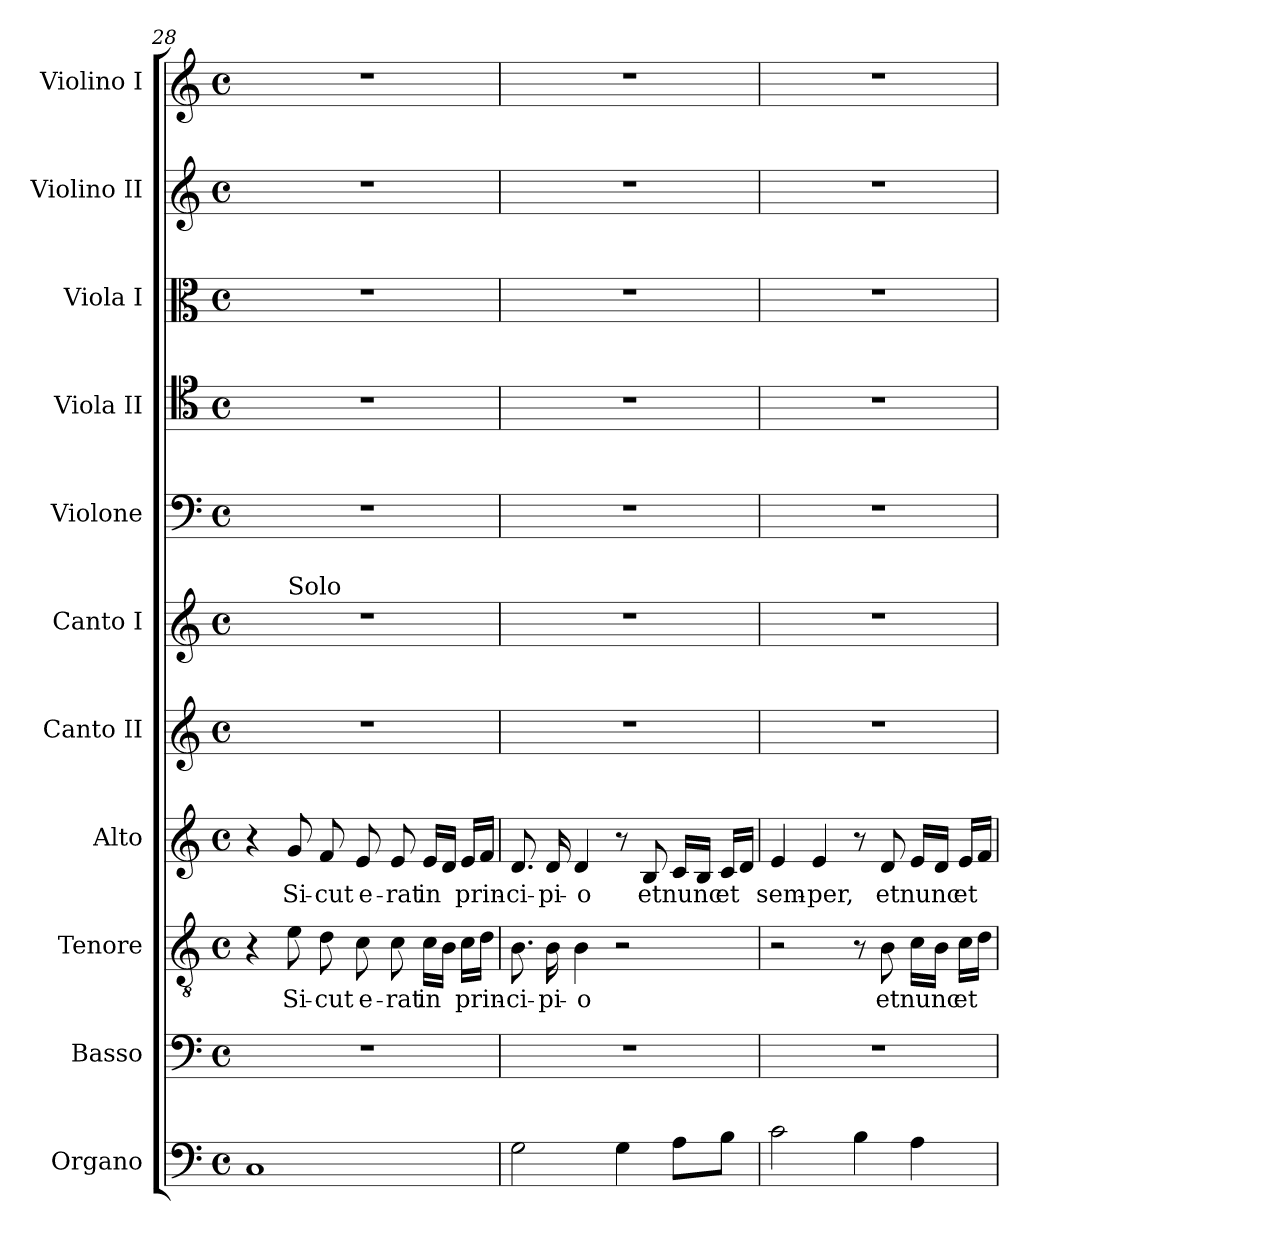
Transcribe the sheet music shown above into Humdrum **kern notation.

**kern	**kern	**kern	**text	**kern	**text	**kern	**kern	**kern	**kern	**kern	**kern	**kern
*part11	*part10	*part9	*part9	*part8	*part8	*part7	*part6	*part5	*part4	*part3	*part2	*part1
*staff11	*staff10	*staff9	*staff9	*staff8	*staff8	*staff7	*staff6	*staff5	*staff4	*staff3	*staff2	*staff1
*I"Organo	*I"Basso	*I"Tenore	*	*I"Alto	*	*I"Canto II	*I"Canto I	*I"Violone	*I"Viola II	*I"Viola I	*I"Violino II	*I"Violino I
*I'Org.	*I'B.	*I'T.	*	*I'A.	*	*I'C. II	*I'C. I	*I'Vne.	*I'Vla. II	*I'Vla. I	*I'Vl. II	*I'Vl. I
*clefF4	*clefF4	*clefGv2	*	*clefG2	*	*clefG2	*clefG2	*clefF4	*clefC4	*clefC3	*clefG2	*clefG2
*	*	*ITrd7c12	*	*	*	*	*	*	*	*	*	*
*k[]	*k[]	*k[]	*	*k[]	*	*k[]	*k[]	*k[]	*k[]	*k[]	*k[]	*k[]
*C:	*C:	*C:	*	*C:	*	*C:	*C:	*C:	*C:	*C:	*C:	*C:
*M4/4	*M4/4	*M4/4	*	*M4/4	*	*M4/4	*M4/4	*M4/4	*M4/4	*M4/4	*M4/4	*M4/4
*met(c)	*met(c)	*met(c)	*	*met(c)	*	*met(c)	*met(c)	*met(c)	*met(c)	*met(c)	*met(c)	*met(c)
=28	=28	=28	=28	=28	=28	=28	=28	=28	=28	=28	=28	=28
*	*	*	*	*	*	*	*^	*	*	*	*	*
1Ci	1r	4r	.	4r	.	1r	1r	4ryy	1r	1r	1r	1r	1r
!	!	!	!LO:LY:b:color=#000000	!	!	!	!	!	!	!	!	!	!
!	!	!	!	!	!	!	!	!LO:TX:a:t=Solo	!	!	!	!	!
!	!	!	!	!	!LO:LY:b:color=#000000	!	!	!	!	!	!	!	!
.	.	8Ei\	Si-	8gi/	Si-	.	.	2.ryy	.	.	.	.	.
!	!	!	!LO:LY:b:color=#000000	!	!	!	!	!	!	!	!	!	!
!	!	!	!	!	!LO:LY:b:color=#000000	!	!	!	!	!	!	!	!
.	.	8Di\	-cut	8fi/	-cut	.	.	.	.	.	.	.	.
!	!	!	!LO:LY:b:color=#000000	!	!	!	!	!	!	!	!	!	!
!	!	!	!	!	!LO:LY:b:color=#000000	!	!	!	!	!	!	!	!
.	.	8Ci\	e-	8ei/	e-	.	.	.	.	.	.	.	.
!	!	!	!LO:LY:b:color=#000000	!	!	!	!	!	!	!	!	!	!
!	!	!	!	!	!LO:LY:b:color=#000000	!	!	!	!	!	!	!	!
.	.	8Ci\	-rat	8ei/	-rat	.	.	.	.	.	.	.	.
!	!	!	!LO:LY:b:color=#000000	!	!	!	!	!	!	!	!	!	!
!	!	!	!	!	!LO:LY:b:color=#000000	!	!	!	!	!	!	!	!
.	.	16Ci\LL	in	16ei/LL	in	.	.	.	.	.	.	.	.
.	.	16BBi\JJ	.	16di/JJ	.	.	.	.	.	.	.	.	.
!	!	!	!LO:LY:b:color=#000000	!	!	!	!	!	!	!	!	!	!
!	!	!	!	!	!LO:LY:b:color=#000000	!	!	!	!	!	!	!	!
.	.	16Ci\LL	prin-	16ei/LL	prin-	.	.	.	.	.	.	.	.
.	.	16Di\JJ	.	16fi/JJ	.	.	.	.	.	.	.	.	.
*	*	*	*	*	*	*	*v	*v	*	*	*	*	*
=29	=29	=29	=29	=29	=29	=29	=29	=29	=29	=29	=29	=29
*	*	*	*	*	*	*	*^	*	*	*	*	*
!	!	!	!LO:LY:b:color=#000000	!	!	!	!	!	!	!	!	!	!
*	*	*	*	*	*	*	*v	*v	*	*	*	*	*
*	*	*	*	*	*	*	*^	*	*	*	*	*
!	!	!	!	!	!LO:LY:b:color=#000000	!	!	!	!	!	!	!	!
*	*	*	*	*	*	*	*v	*v	*	*	*	*	*
2Gi\	1r	8.BBi\	-ci-	8.di/	-ci-	1r	1r	1r	1r	1r	1r	1r
!	!	!	!LO:LY:b:color=#000000	!	!	!	!	!	!	!	!	!
!	!	!	!	!	!LO:LY:b:color=#000000	!	!	!	!	!	!	!
.	.	16BBi\	-pi-	16di/	-pi-	.	.	.	.	.	.	.
!	!	!	!LO:LY:b:color=#000000	!	!	!	!	!	!	!	!	!
!	!	!	!	!	!LO:LY:b:color=#000000	!	!	!	!	!	!	!
.	.	4BBi\	-o	4di/	-o	.	.	.	.	.	.	.
4Gi\	.	2r	.	8r	.	.	.	.	.	.	.	.
!	!	!	!	!	!LO:LY:b:color=#000000	!	!	!	!	!	!	!
.	.	.	.	8Bi/	et	.	.	.	.	.	.	.
!	!	!	!	!	!LO:LY:b:color=#000000	!	!	!	!	!	!	!
8Ai\L	.	.	.	16ci/LL	nunc	.	.	.	.	.	.	.
.	.	.	.	16Bi/JJ	.	.	.	.	.	.	.	.
!	!	!	!	!	!LO:LY:b:color=#000000	!	!	!	!	!	!	!
8Bi\J	.	.	.	16ci/LL	et	.	.	.	.	.	.	.
.	.	.	.	16di/JJ	.	.	.	.	.	.	.	.
=30	=30	=30	=30	=30	=30	=30	=30	=30	=30	=30	=30	=30
!	!	!	!	!	!LO:LY:b:color=#000000	!	!	!	!	!	!	!
2ci\	1r	2r	.	4ei/	sem-	1r	1r	1r	1r	1r	1r	1r
!	!	!	!	!	!LO:LY:b:color=#000000	!	!	!	!	!	!	!
.	.	.	.	4ei/	-per,	.	.	.	.	.	.	.
4Bi\	.	8r	.	8r	.	.	.	.	.	.	.	.
!	!	!	!LO:LY:b:color=#000000	!	!	!	!	!	!	!	!	!
!	!	!	!	!	!LO:LY:b:color=#000000	!	!	!	!	!	!	!
.	.	8BBi\	et	8di/	et	.	.	.	.	.	.	.
!	!	!	!LO:LY:b:color=#000000	!	!	!	!	!	!	!	!	!
!	!	!	!	!	!LO:LY:b:color=#000000	!	!	!	!	!	!	!
4Ai\	.	16Ci\LL	nunc	16ei/LL	nunc	.	.	.	.	.	.	.
.	.	16BBi\JJ	.	16di/JJ	.	.	.	.	.	.	.	.
!	!	!	!LO:LY:b:color=#000000	!	!	!	!	!	!	!	!	!
!	!	!	!	!	!LO:LY:b:color=#000000	!	!	!	!	!	!	!
.	.	16Ci\LL	et	16ei/LL	et	.	.	.	.	.	.	.
.	.	16Di\JJ	.	16fi/JJ	.	.	.	.	.	.	.	.
=	=	=	=	=	=	=	=	=	=	=	=	=
*-	*-	*-	*-	*-	*-	*-	*-	*-	*-	*-	*-	*-
